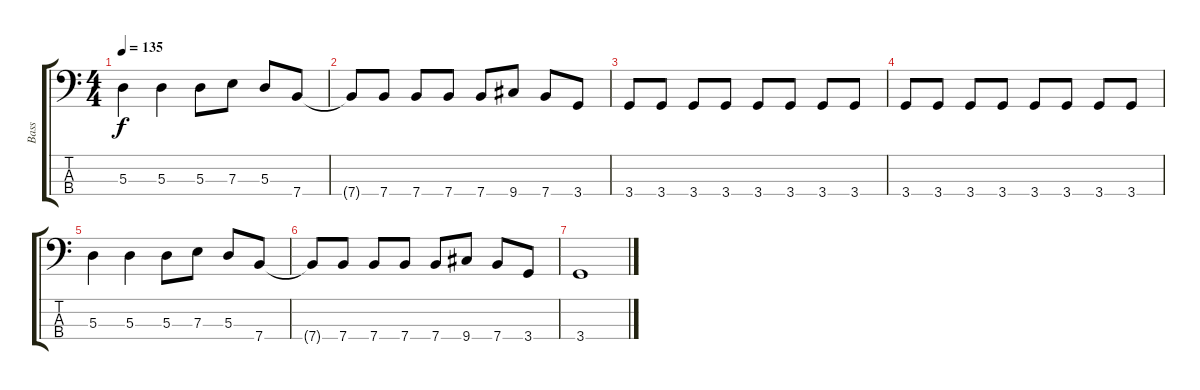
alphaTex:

\track ("Bass" "Bass") {instrument electricbassfinger}
\staff {score tabs}
\tuning (G2 D2 A1 E1) {hide}
\ts (4 4)
\tempo 135
\clef f4
\ks c
5.3.4{dy f} 5.3.4 5.3.8 7.3.8 5.3.8 7.4.8 |
7.4{t}.8 7.4.8 7.4.8 7.4.8 7.4.8 9.4.8 7.4.8 3.4.8 |
3.4.8 3.4.8 3.4.8 3.4.8 3.4.8 3.4.8 3.4.8 3.4.8 |
3.4.8 3.4.8 3.4.8 3.4.8 3.4.8 3.4.8 3.4.8 3.4.8 |
5.3.4 5.3.4 5.3.8 7.3.8 5.3.8 7.4.8 |
7.4{t}.8 7.4.8 7.4.8 7.4.8 7.4.8 9.4.8 7.4.8 3.4.8 |
3.4.1
